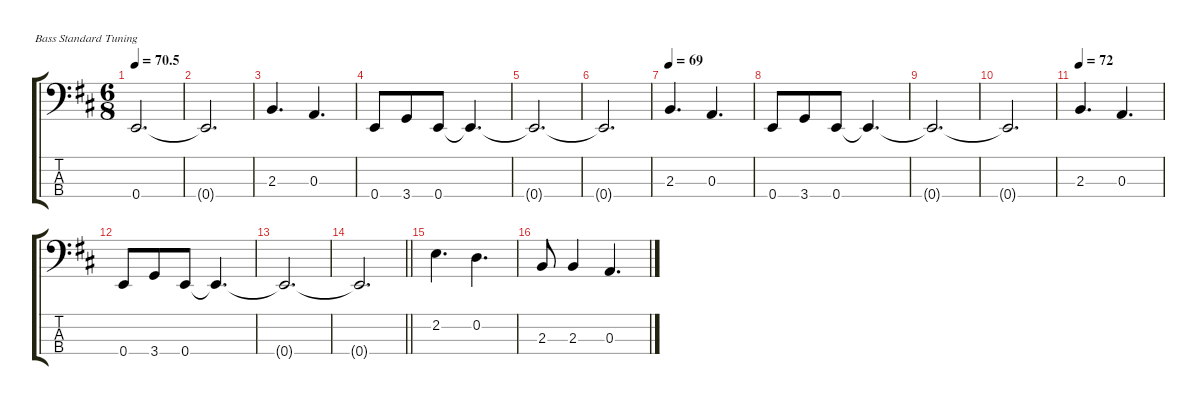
\defaultSystemsLayout 4
\hideDynamics
\bracketExtendMode groupsimilarinstruments
\singleTrackTrackNamePolicy hidden
\multiTrackTrackNamePolicy hidden
\firstSystemTrackNameMode fullname
\firstSystemTrackNameOrientation horizontal
\otherSystemsTrackNameOrientation horizontal
\track ("Bass" "bass") {defaultSystemsLayout 8 instrument electricbassfinger}
\staff {score tabs}
\tuning (G2 D2 A1 E1)
\ts (6 8)
\tempo
70.5
\accidentals auto
\clef f4
\ottava regular
\simile none
\ks bminor
0.4{t acc forcenatural}.2{d dy ff beam Up} |
0.4{t acc forcenatural}.2{d beam Up} |
2.3{acc forcenatural}.4{d beam Up} 0.3{acc forcenatural}.4{d beam Up} |
0.4{acc forcenatural}.8{beam Up} 3.4{acc forcenatural}.8{beam Up} 0.4{acc forcenatural}.8{beam Up} 0.4{t acc forcenatural}.4{d beam Up} |
0.4{t acc forcenatural}.2{d beam Up} |
0.4{t acc forcenatural}.2{d beam Up} |
\tempo 69
2.3{acc forcenatural}.4{d beam Up} 0.3{acc forcenatural}.4{d beam Up} |
0.4{acc forcenatural}.8{beam Up} 3.4{acc forcenatural}.8{beam Up} 0.4{acc forcenatural}.8{beam Up} 0.4{t acc forcenatural}.4{d beam Up} |
0.4{t acc forcenatural}.2{d beam Up} |
0.4{t acc forcenatural}.2{d beam Up} |
\tempo 72
2.3{acc forcenatural}.4{d beam Up} 0.3{acc forcenatural}.4{d beam Up} |
0.4{acc forcenatural}.8{beam Up} 3.4{acc forcenatural}.8{beam Up} 0.4{acc forcenatural}.8{beam Up} 0.4{t acc forcenatural}.4{d beam Up} |
0.4{t acc forcenatural}.2{d beam Up} |
\barLineRight lightlight
0.4{t acc forcenatural}.2{d beam Up} |
2.2{acc forcenatural}.4{d beam Down} 0.2{acc forcenatural}.4{d beam Down} |
2.3{acc forcenatural}.8{beam Up} 2.3{acc forcenatural}.4{beam Up} 0.3{acc forcenatural}.4{d beam Up}
